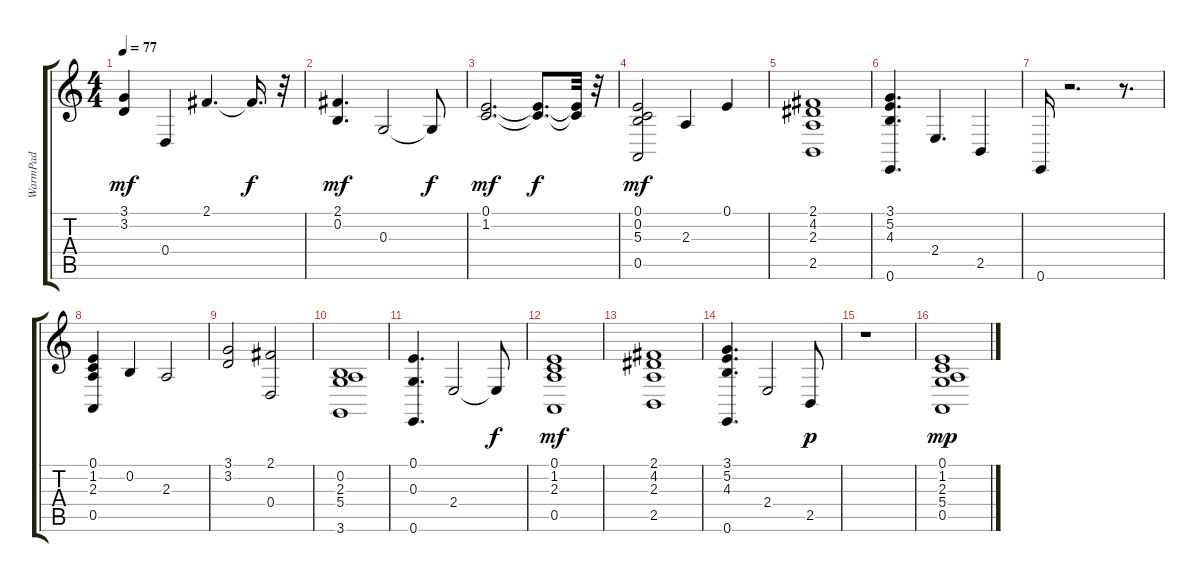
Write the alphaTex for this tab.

\track ("WarmPad" "WarmPad") {instrument pad2warm}
\staff {score tabs}
\tuning (E4 B3 G3 D3 A2 E2) {hide}
\ts (4 4)
\tempo 77
\clef g2
\ks c
(3.1 3.2).4{dy mf} 0.4.4 2.1.4{d} 2.1{t}.16{d dy f} r.32 |
(2.1 0.2).4{d dy mf} 0.3.2 0.3{t}.8{dy f} |
(0.1 1.2).2{d dy mf} (0.1{t} 1.2{t}).8{d dy f} (0.1{t} 1.2{t}).32 r.32 |
(0.1 0.2 5.3 0.5).2{dy mf} 2.3.4 0.1.4 |
(2.1 4.2 2.3 2.5).1 |
(3.1 5.2 4.3 0.6).4{d} 2.4.4{d} 2.5.4 |
0.6.16 r.2{d} r.8{d} |
(0.1 1.2 2.3 0.5).4 0.2.4 2.3.2 |
(3.1 3.2).2 (2.1 0.4).2 |
(0.2 2.3 5.4 3.6).1 |
(0.1 0.3 0.6).4{d} 2.4.2 2.4{t}.8{dy f} |
(0.1 1.2 2.3 0.5).1{dy mf} |
(2.1 4.2 2.3 2.5).1 |
(3.1 5.2 4.3 0.6).4{d} 2.4.2 2.5.8{dy p} |
r.1 |
(0.1 1.2 2.3 5.4 0.5).1{dy mp}
